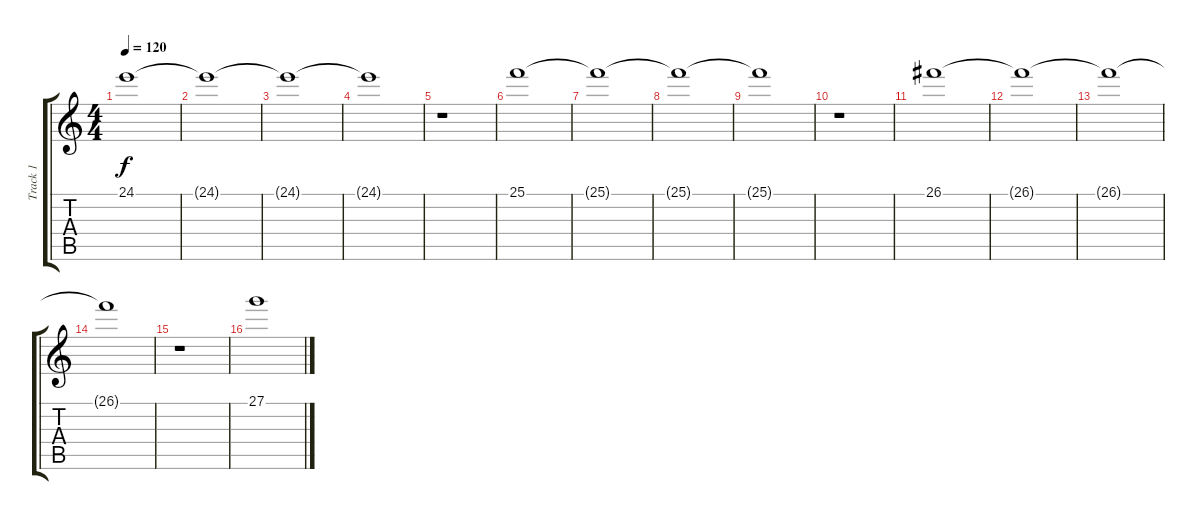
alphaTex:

\track ("Track 1" "Track 1") {instrument acousticgrandpiano}
\staff {score tabs}
\tuning (E4 B3 G3 D3 A2 E2) {hide}
\ts (4 4)
\tempo 120
\clef g2
\ks c
24.1.1{dy f} |
24.1{t}.1 |
24.1{t}.1 |
24.1{t}.1 |
r.1 |
25.1.1 |
25.1{t}.1 |
25.1{t}.1 |
25.1{t}.1 |
r.1 |
26.1.1 |
26.1{t}.1 |
26.1{t}.1 |
26.1{t}.1 |
r.1 |
27.1.1
